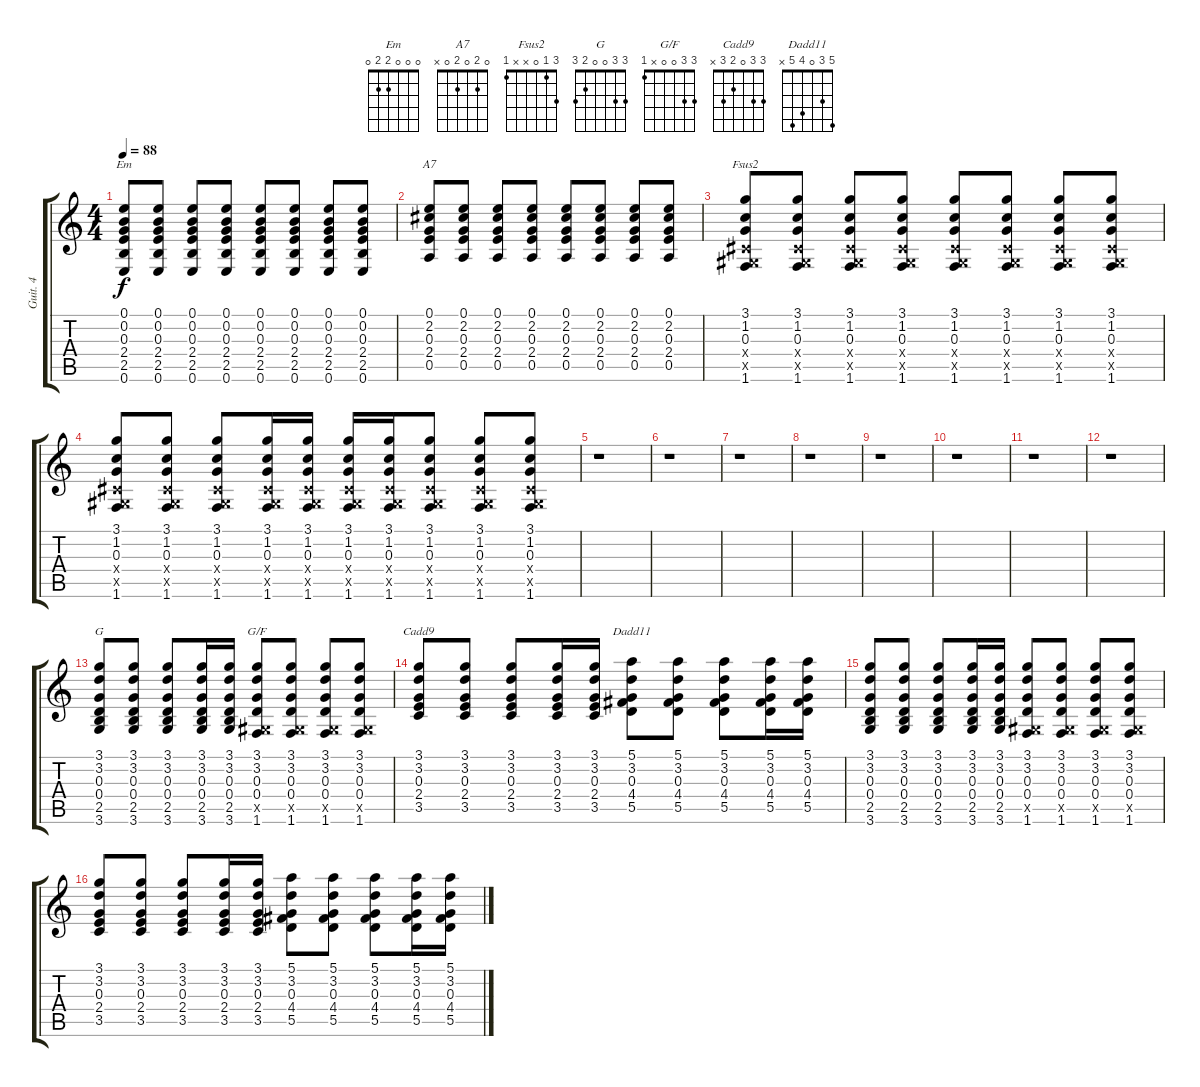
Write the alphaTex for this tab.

\track ("Guit. 4" "Guit. 4") {instrument acousticguitarsteel}
\staff {score tabs}
\tuning (E4 B3 G3 D3 A2 E2) {hide}
\chord ("Em" 0 0 0 2 2 0)
\chord ("A7" 0 2 0 2 0 x)
\chord ("Fsus2" 3 1 0 x x 1)
\chord ("G" 3 3 0 0 2 3)
\chord ("G/F" 3 3 0 0 x 1)
\chord ("Cadd9" 3 3 0 2 3 x)
\chord ("Dadd11" 5 3 0 4 5 x)
\ts (4 4)
\tempo 88
\clef g2
\ks c
(0.1 0.2 0.3 2.4 2.5 0.6).8{ch "Em" dy f} (0.1 0.2 0.3 2.4 2.5 0.6).8 (0.1 0.2 0.3 2.4 2.5 0.6).8 (0.1 0.2 0.3 2.4 2.5 0.6).8 (0.1 0.2 0.3 2.4 2.5 0.6).8 (0.1 0.2 0.3 2.4 2.5 0.6).8 (0.1 0.2 0.3 2.4 2.5 0.6).8 (0.1 0.2 0.3 2.4 2.5 0.6).8 |
(0.1 2.2 0.3 2.4 0.5).8{ch "A7"} (0.1 2.2 0.3 2.4 0.5).8 (0.1 2.2 0.3 2.4 0.5).8 (0.1 2.2 0.3 2.4 0.5).8 (0.1 2.2 0.3 2.4 0.5).8 (0.1 2.2 0.3 2.4 0.5).8 (0.1 2.2 0.3 2.4 0.5).8 (0.1 2.2 0.3 2.4 0.5).8 |
(3.1 1.2 0.3 -1.4{x} -1.5{x} 1.6).8{ch "Fsus2"} (3.1 1.2 0.3 -1.4{x} -1.5{x} 1.6).8 (3.1 1.2 0.3 -1.4{x} -1.5{x} 1.6).8 (3.1 1.2 0.3 -1.4{x} -1.5{x} 1.6).8 (3.1 1.2 0.3 -1.4{x} -1.5{x} 1.6).8 (3.1 1.2 0.3 -1.4{x} -1.5{x} 1.6).8 (3.1 1.2 0.3 -1.4{x} -1.5{x} 1.6).8 (3.1 1.2 0.3 -1.4{x} -1.5{x} 1.6).8 |
(3.1 1.2 0.3 -1.4{x} -1.5{x} 1.6).8 (3.1 1.2 0.3 -1.4{x} -1.5{x} 1.6).8 (3.1 1.2 0.3 -1.4{x} -1.5{x} 1.6).8 (3.1 1.2 0.3 -1.4{x} -1.5{x} 1.6).16 (3.1 1.2 0.3 -1.4{x} -1.5{x} 1.6).16 (3.1 1.2 0.3 -1.4{x} -1.5{x} 1.6).16 (3.1 1.2 0.3 -1.4{x} -1.5{x} 1.6).16 (3.1 1.2 0.3 -1.4{x} -1.5{x} 1.6).8 (3.1 1.2 0.3 -1.4{x} -1.5{x} 1.6).8 (3.1 1.2 0.3 -1.4{x} -1.5{x} 1.6).8 |
r.1 |
r.1 |
r.1 |
r.1 |
r.1 |
r.1 |
r.1 |
r.1 |
(3.1 3.2 0.3 0.4 2.5 3.6).8{ch "G"} (3.1 3.2 0.3 0.4 2.5 3.6).8 (3.1 3.2 0.3 0.4 2.5 3.6).8 (3.1 3.2 0.3 0.4 2.5 3.6).16 (3.1 3.2 0.3 0.4 2.5 3.6).16 (3.1 3.2 0.3 0.4 -1.5{x} 1.6).8{ch "G/F"} (3.1 3.2 0.3 0.4 -1.5{x} 1.6).8 (3.1 3.2 0.3 0.4 -1.5{x} 1.6).8 (3.1 3.2 0.3 0.4 -1.5{x} 1.6).8 |
(3.1 3.2 0.3 2.4 3.5).8{ch "Cadd9"} (3.1 3.2 0.3 2.4 3.5).8 (3.1 3.2 0.3 2.4 3.5).8 (3.1 3.2 0.3 2.4 3.5).16 (3.1 3.2 0.3 2.4 3.5).16 (5.1 3.2 0.3 4.4 5.5).8{ch "Dadd11"} (5.1 3.2 0.3 4.4 5.5).8 (5.1 3.2 0.3 4.4 5.5).8 (5.1 3.2 0.3 4.4 5.5).16 (5.1 3.2 0.3 4.4 5.5).16 |
(3.1 3.2 0.3 0.4 2.5 3.6).8 (3.1 3.2 0.3 0.4 2.5 3.6).8 (3.1 3.2 0.3 0.4 2.5 3.6).8 (3.1 3.2 0.3 0.4 2.5 3.6).16 (3.1 3.2 0.3 0.4 2.5 3.6).16 (3.1 3.2 0.3 0.4 -1.5{x} 1.6).8 (3.1 3.2 0.3 0.4 -1.5{x} 1.6).8 (3.1 3.2 0.3 0.4 -1.5{x} 1.6).8 (3.1 3.2 0.3 0.4 -1.5{x} 1.6).8 |
(3.1 3.2 0.3 2.4 3.5).8 (3.1 3.2 0.3 2.4 3.5).8 (3.1 3.2 0.3 2.4 3.5).8 (3.1 3.2 0.3 2.4 3.5).16 (3.1 3.2 0.3 2.4 3.5).16 (5.1 3.2 0.3 4.4 5.5).8 (5.1 3.2 0.3 4.4 5.5).8 (5.1 3.2 0.3 4.4 5.5).8 (5.1 3.2 0.3 4.4 5.5).16 (5.1 3.2 0.3 4.4 5.5).16
